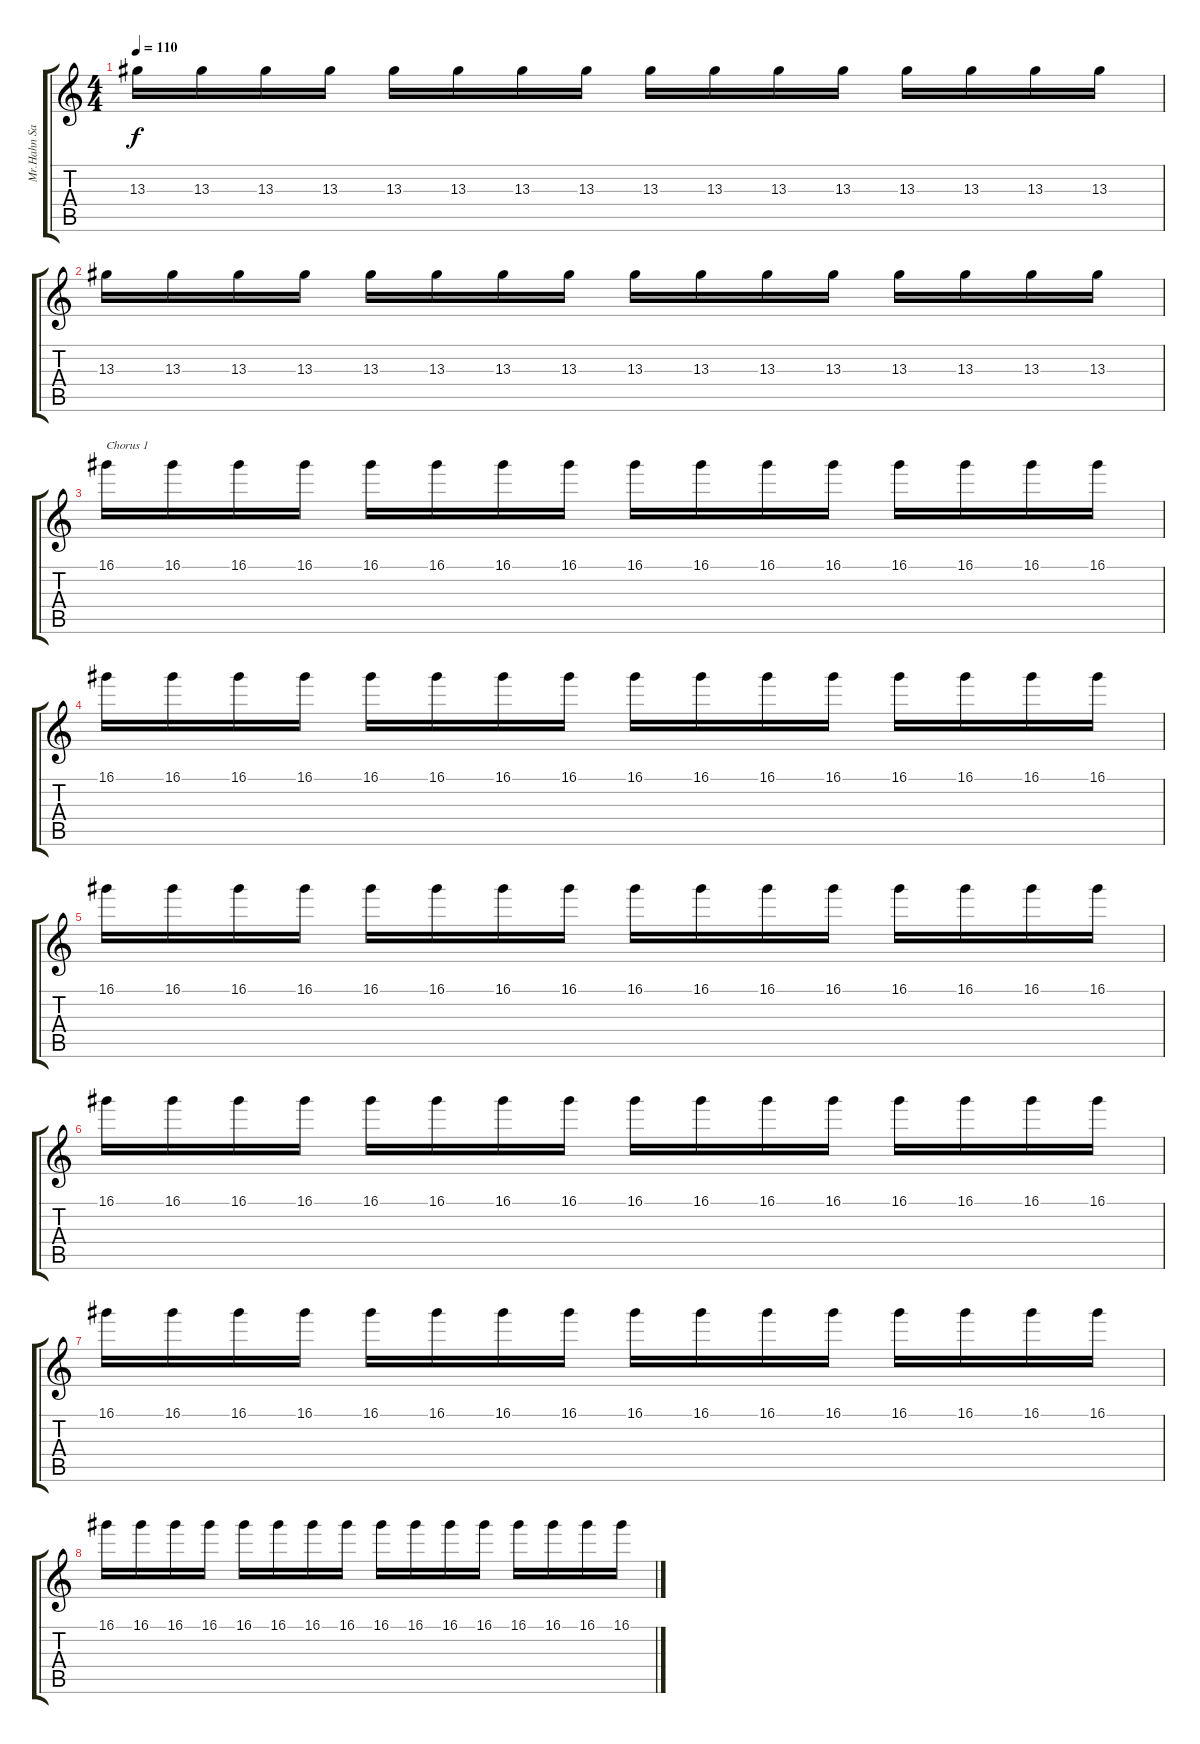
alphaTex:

\track ("Mr.Hahn Sampler2" "Mr.Hahn Sa") {instrument distortionguitar}
\staff {score tabs}
\tuning (E4 B3 G3 D3 A2 E2) {hide}
\ts (4 4)
\tempo 110
\clef g2
\ks c
13.3.16{dy f} 13.3.16 13.3.16 13.3.16 13.3.16 13.3.16 13.3.16 13.3.16 13.3.16 13.3.16 13.3.16 13.3.16 13.3.16 13.3.16 13.3.16 13.3.16 |
13.3.16 13.3.16 13.3.16 13.3.16 13.3.16 13.3.16 13.3.16 13.3.16 13.3.16 13.3.16 13.3.16 13.3.16 13.3.16 13.3.16 13.3.16 13.3.16 |
16.1.16{txt "Chorus 1" volume 9} 16.1.16 16.1.16 16.1.16 16.1.16 16.1.16 16.1.16 16.1.16 16.1.16 16.1.16 16.1.16 16.1.16 16.1.16 16.1.16 16.1.16 16.1.16 |
16.1.16 16.1.16 16.1.16 16.1.16 16.1.16 16.1.16 16.1.16 16.1.16 16.1.16 16.1.16 16.1.16 16.1.16 16.1.16 16.1.16 16.1.16 16.1.16 |
16.1.16 16.1.16 16.1.16 16.1.16 16.1.16 16.1.16 16.1.16 16.1.16 16.1.16 16.1.16 16.1.16 16.1.16 16.1.16 16.1.16 16.1.16 16.1.16 |
16.1.16 16.1.16 16.1.16 16.1.16 16.1.16 16.1.16 16.1.16 16.1.16 16.1.16 16.1.16 16.1.16 16.1.16 16.1.16 16.1.16 16.1.16 16.1.16 |
16.1.16 16.1.16 16.1.16 16.1.16 16.1.16 16.1.16 16.1.16 16.1.16 16.1.16 16.1.16 16.1.16 16.1.16 16.1.16 16.1.16 16.1.16 16.1.16 |
16.1.16 16.1.16 16.1.16 16.1.16 16.1.16 16.1.16 16.1.16 16.1.16 16.1.16 16.1.16 16.1.16 16.1.16 16.1.16 16.1.16 16.1.16 16.1.16
